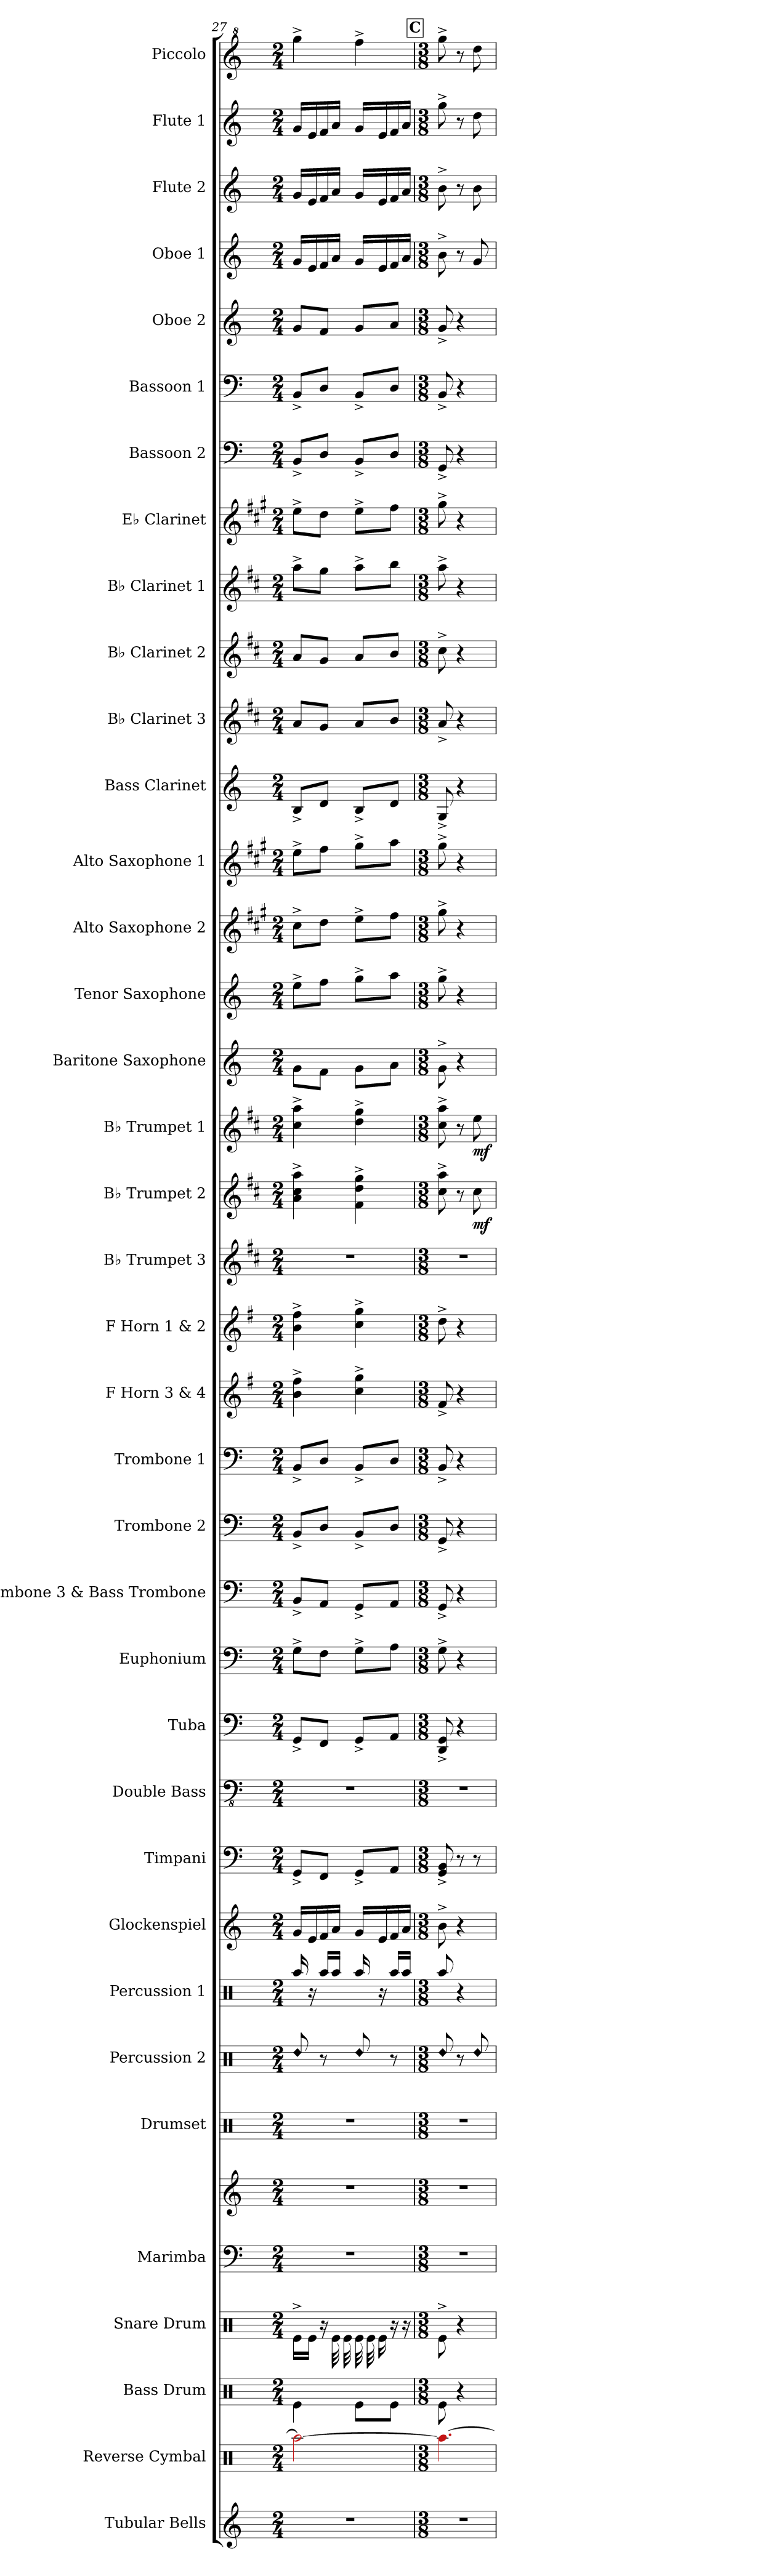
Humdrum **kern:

**kern	**kern	**kern	**kern	**kern	**kern	**kern	**kern	**kern	**kern	**kern	**kern	**kern	**kern	**kern	**kern	**kern	**kern	**kern	**kern	**kern	**dynam	**kern	**dynam	**kern	**kern	**kern	**kern	**kern	**kern	**kern	**kern	**kern	**kern	**kern	**kern	**kern	**kern	**kern	**kern
*part37	*part36	*part35	*part34	*part33	*part33	*part32	*part31	*part30	*part29	*part28	*part27	*part26	*part25	*part24	*part23	*part22	*part21	*part20	*part19	*part18	*part18	*part17	*part17	*part16	*part15	*part14	*part13	*part12	*part11	*part10	*part9	*part8	*part7	*part6	*part5	*part4	*part3	*part2	*part1
*staff38	*staff37	*staff36	*staff35	*staff34	*staff33	*staff32	*staff31	*staff30	*staff29	*staff28	*staff27	*staff26	*staff25	*staff24	*staff23	*staff22	*staff21	*staff20	*staff19	*staff18	*staff18	*staff17	*staff17	*staff16	*staff15	*staff14	*staff13	*staff12	*staff11	*staff10	*staff9	*staff8	*staff7	*staff6	*staff5	*staff4	*staff3	*staff2	*staff1
*I"Tubular Bells	*I"Reverse Cymbal	*I"Bass Drum	*I"Snare Drum	*I"Marimba	*	*I"Drumset	*I"Percussion 2	*I"Percussion 1	*I"Glockenspiel	*I"Timpani	*I"Double Bass	*I"Tuba	*I"Euphonium	*I"Trombone 3 &amp; Bass Trombone	*I"Trombone 2	*I"Trombone 1	*I"F Horn 3 &amp; 4	*I"F Horn 1 &amp; 2	*I"B♭ Trumpet 3	*I"B♭ Trumpet 2	*	*I"B♭ Trumpet 1	*	*I"Baritone Saxophone	*I"Tenor Saxophone	*I"Alto Saxophone 2	*I"Alto Saxophone 1	*I"Bass Clarinet	*I"B♭ Clarinet 3	*I"B♭ Clarinet 2	*I"B♭ Clarinet 1	*I"E♭ Clarinet	*I"Bassoon 2	*I"Bassoon 1	*I"Oboe 2	*I"Oboe 1	*I"Flute 2	*I"Flute 1	*I"Piccolo
*I'Tu. Be.	*I'R. Cym.	*I'B. Dr.	*I'Sn. Dr.	*I'Mrm.	*	*I'Drs.	*I'Perc. 2	*I'Perc. 1	*I'Glk.	*I'Timp.	*I'Db.	*I'Tba.	*I'Euph.	*I'Tbn. 3 B. Tbn.	*I'Tbn. 2	*I'Tbn. 1	*I'F Hn. 3 4	*I'F Hn. 1 2	*I'B♭ Tpt. 3	*I'B♭ Tpt. 2	*	*I'B♭ Tpt. 1	*	*I'Bar. Sax.	*I'T. Sax.	*I'A. Sax. 2	*I'A. Sax. 1	*I'B. Cl.	*I'B♭ Cl. 3	*I'B♭ Cl. 2	*I'B♭ Cl. 1	*I'E♭ Cl.	*I'Bsn. 2	*I'Bsn. 1	*I'Ob. 2	*I'Ob. 1	*I'Fl. 2	*I'Fl. 1	*I'Picc.
*clefG2	*clefX	*clefX	*clefX	*clefF4	*clefG2	*clefX	*clefX	*clefX	*clefG2	*clefF4	*clefFv4	*clefF4	*clefF4	*clefF4	*clefF4	*clefF4	*clefG2	*clefG2	*clefG2	*clefG2	*	*clefG2	*	*clefG2	*clefG2	*clefG2	*clefG2	*clefG2	*clefG2	*clefG2	*clefG2	*clefG2	*clefF4	*clefF4	*clefG2	*clefG2	*clefG2	*clefG2	*clefG^2
*	*	*	*	*	*	*	*	*	*ITrd-14c-24	*	*	*	*	*	*	*	*ITrd4c7	*ITrd4c7	*ITrd1c2	*ITrd1c2	*	*ITrd1c2	*	*ITrd12c21	*ITrd8c14	*ITrd5c9	*ITrd5c9	*ITrd8c14	*ITrd1c2	*ITrd1c2	*ITrd1c2	*ITrd-2c-3	*	*	*	*	*	*	*ITrd-7c-12
*k[]	*k[]	*k[]	*k[]	*k[]	*k[]	*k[]	*k[]	*k[]	*k[]	*k[]	*k[]	*k[]	*k[]	*k[]	*k[]	*k[]	*k[]	*k[]	*k[]	*k[]	*	*k[]	*	*k[]	*k[]	*k[]	*k[]	*k[]	*k[]	*k[]	*k[]	*k[]	*k[]	*k[]	*k[]	*k[]	*k[]	*k[]	*k[]
*M2/4	*M2/4	*M2/4	*M2/4	*M2/4	*M2/4	*M2/4	*M2/4	*M2/4	*M2/4	*M2/4	*M2/4	*M2/4	*M2/4	*M2/4	*M2/4	*M2/4	*M2/4	*M2/4	*M2/4	*M2/4	*	*M2/4	*	*M2/4	*M2/4	*M2/4	*M2/4	*M2/4	*M2/4	*M2/4	*M2/4	*M2/4	*M2/4	*M2/4	*M2/4	*M2/4	*M2/4	*M2/4	*M2/4
=27	=27	=27	=27	=27	=27	=27	=27	=27	=27	=27	=27	=27	=27	=27	=27	=27	=27	=27	=27	=27	=27	=27	=27	=27	=27	=27	=27	=27	=27	=27	=27	=27	=27	=27	=27	=27	=27	=27	=27
!	!	!	!	!	!	!	!LO:N:head=diamond	!	!	!	!	!	!	!	!	!	!	!	!	!	!	!	!	!	!	!	!	!	!	!	!	!	!	!	!	!	!	!	!
2r	2aa\_	4Re\	16Re^\LL	2r	2r	2r	8Rdd/	16Raa/	16ggg/LL	8GG^/L	2r	8GG^/L	8G^\L	8BB^/L	8BB^/L	8BB^/L	4e\^ 4b\^	4e\^ 4b\^	2r	4g\^ 4b\^ 4gg\^	.	4b\^ 4gg\^	.	8G\L	8e^\L	8e^\L	8g^\L	8BB^/L	8g/L	8g/L	8gg^\L	8gg^\L	8BB^/L	8BB^/L	8g/L	16g/LL	16g/LL	16g/LL	4gggg^\
.	.	.	16Re\JJ	.	.	.	.	16r	16eee/	.	.	.	.	.	.	.	.	.	.	.	.	.	.	.	.	.	.	.	.	.	.	.	.	.	.	16e/	16e/	16e/	.
.	.	.	16r	.	.	.	8r	16Raa/LL	16fff/	8FF/J	.	8FF/J	8F\J	8AA/J	8D/J	8D/J	.	.	.	.	.	.	.	8F\J	8f\J	8f\J	8a\J	8D/J	8f/J	8f/J	8ff\J	8ff\J	8D/J	8D/J	8f/J	16f/	16f/	16f/	.
*	*	*	*tremolo	*	*	*	*	*	*	*	*	*	*	*	*	*	*	*	*	*	*	*	*	*	*	*	*	*	*	*	*	*	*	*	*	*	*	*	*
.	.	.	32Re\LLL	.	.	.	.	16Raa/JJ	16aaa/JJ	.	.	.	.	.	.	.	.	.	.	.	.	.	.	.	.	.	.	.	.	.	.	.	.	.	.	16a/JJ	16a/JJ	16a/JJ	.
.	.	.	32Re\	.	.	.	.	.	.	.	.	.	.	.	.	.	.	.	.	.	.	.	.	.	.	.	.	.	.	.	.	.	.	.	.	.	.	.	.
!	!	!	!	!	!	!	!LO:N:head=diamond	!	!	!	!	!	!	!	!	!	!	!	!	!	!	!	!	!	!	!	!	!	!	!	!	!	!	!	!	!	!	!	!
.	.	8Re\L	32Re\	.	.	.	8Rdd/	16Raa/	16ggg/LL	8GG^/L	.	8GG^/L	8G^\L	8GG^/L	8BB^/L	8BB^/L	4f\^ 4cc\^	4f\^ 4cc\^	.	4e\^ 4cc\^ 4ff\^	.	4cc\^ 4ff\^	.	8G\L	8g^\L	8g^\L	8b^\L	8BB^/L	8g/L	8g/L	8gg^\L	8gg^\L	8BB^/L	8BB^/L	8g/L	16g/LL	16g/LL	16g/LL	4ffff^\
.	.	.	32Re\	.	.	.	.	.	.	.	.	.	.	.	.	.	.	.	.	.	.	.	.	.	.	.	.	.	.	.	.	.	.	.	.	.	.	.	.
*	*	*	*Xtremolo	*	*	*	*	*	*	*	*	*	*	*	*	*	*	*	*	*	*	*	*	*	*	*	*	*	*	*	*	*	*	*	*	*	*	*	*
.	.	.	16Re\Jk	.	.	.	.	16r	16eee/	.	.	.	.	.	.	.	.	.	.	.	.	.	.	.	.	.	.	.	.	.	.	.	.	.	.	16e/	16e/	16e/	.
.	.	8Re\J	16r	.	.	.	8r	16Raa/LL	16fff/	8AA/J	.	8AA/J	8A\J	8AA/J	8D/J	8D/J	.	.	.	.	.	.	.	8A\J	8a\J	8a\J	8cc\J	8D/J	8a/J	8a/J	8aa\J	8aa\J	8D/J	8D/J	8a/J	16f/	16f/	16f/	.
.	.	.	16r	.	.	.	.	16Raa/JJ	16aaa/JJ	.	.	.	.	.	.	.	.	.	.	.	.	.	.	.	.	.	.	.	.	.	.	.	.	.	.	16a/JJ	16a/JJ	16a/JJ	.
!!LO:REH:place=s1:a:B:fs=14:t=C
=28	=28	=28	=28	=28	=28	=28	=28	=28	=28	=28	=28	=28	=28	=28	=28	=28	=28	=28	=28	=28	=28	=28	=28	=28	=28	=28	=28	=28	=28	=28	=28	=28	=28	=28	=28	=28	=28	=28	=28
*M3/8	*M3/8	*M3/8	*M3/8	*M3/8	*M3/8	*M3/8	*M3/8	*M3/8	*M3/8	*M3/8	*M3/8	*M3/8	*M3/8	*M3/8	*M3/8	*M3/8	*M3/8	*M3/8	*M3/8	*M3/8	*	*M3/8	*	*M3/8	*M3/8	*M3/8	*M3/8	*M3/8	*M3/8	*M3/8	*M3/8	*M3/8	*M3/8	*M3/8	*M3/8	*M3/8	*M3/8	*M3/8	*M3/8
!	!	!	!	!	!	!	!LO:N:head=diamond	!	!	!	!	!	!	!	!	!	!	!	!	!	!	!	!	!	!	!	!	!	!	!	!	!	!	!	!	!	!	!	!
4.r	4.aa\_	8Re\	8Re^\	4.r	4.r	4.r	8Rdd/	8Raa/	8bbb^\	8GG/^ 8BB/^	4.r	8DD/^ 8GG/^	8G^\	8GG^/	8GG^/	8BB^/	8B^/	8g^\	4.r	8b\^ 8gg\^	.	8b\^ 8gg\^	.	8G^\	8g^\	8b^\	8b^\	8GG^/	8g^/	8b^\	8gg^\	8bb^\	8GG^/	8BB^/	8g^/	8b^\	8b^\	8gg^\	8gggg^\
.	.	4r	4r	.	.	.	8r	4r	4r	8r	.	4r	4r	4r	4r	4r	4r	4r	.	8r	.	8r	.	4r	4r	4r	4r	4r	4r	4r	4r	4r	4r	4r	4r	8r	8r	8r	8r
!	!	!	!	!	!	!	!LO:N:head=diamond	!	!	!	!	!	!	!	!	!	!	!	!	!	!LO:DY:b	!	!LO:DY:b	!	!	!	!	!	!	!	!	!	!	!	!	!	!	!	!
.	.	.	.	.	.	.	8Rdd/	.	.	8r	.	.	.	.	.	.	.	.	.	8b\	mf	8dd\	mf	.	.	.	.	.	.	.	.	.	.	.	.	8g/	8b\	8dd\	8dddd\
=	=	=	=	=	=	=	=	=	=	=	=	=	=	=	=	=	=	=	=	=	=	=	=	=	=	=	=	=	=	=	=	=	=	=	=	=	=	=	=
*-	*-	*-	*-	*-	*-	*-	*-	*-	*-	*-	*-	*-	*-	*-	*-	*-	*-	*-	*-	*-	*-	*-	*-	*-	*-	*-	*-	*-	*-	*-	*-	*-	*-	*-	*-	*-	*-	*-	*-
